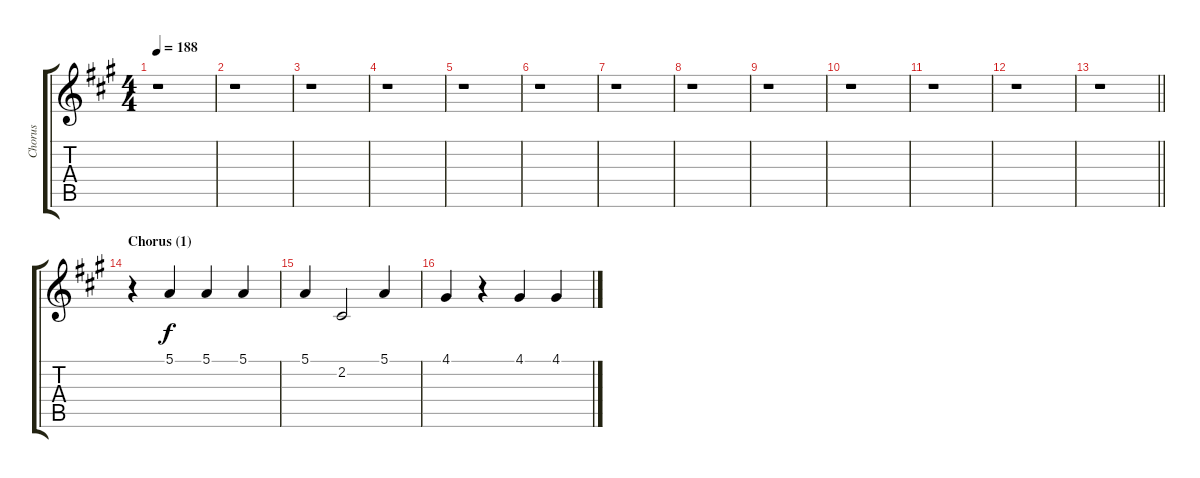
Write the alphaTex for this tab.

\track ("Chorus" "Chorus") {instrument sopranosax}
\staff {score tabs}
\tuning (E4 B3 G3 D3 A2 E2) {hide}
\ts (4 4)
\tempo 188
\clef g2
\ks a
r.1{dy f} |
r.1 |
r.1 |
r.1 |
r.1 |
r.1 |
r.1 |
r.1 |
r.1 |
r.1 |
r.1 |
r.1 |
\barLineRight lightlight
r.1 |
\section ("" "Chorus (1)")
r.4 5.1.4 5.1.4 5.1.4 |
5.1.4 2.2.2 5.1.4 |
4.1.4 r.4 4.1.4 4.1.4
